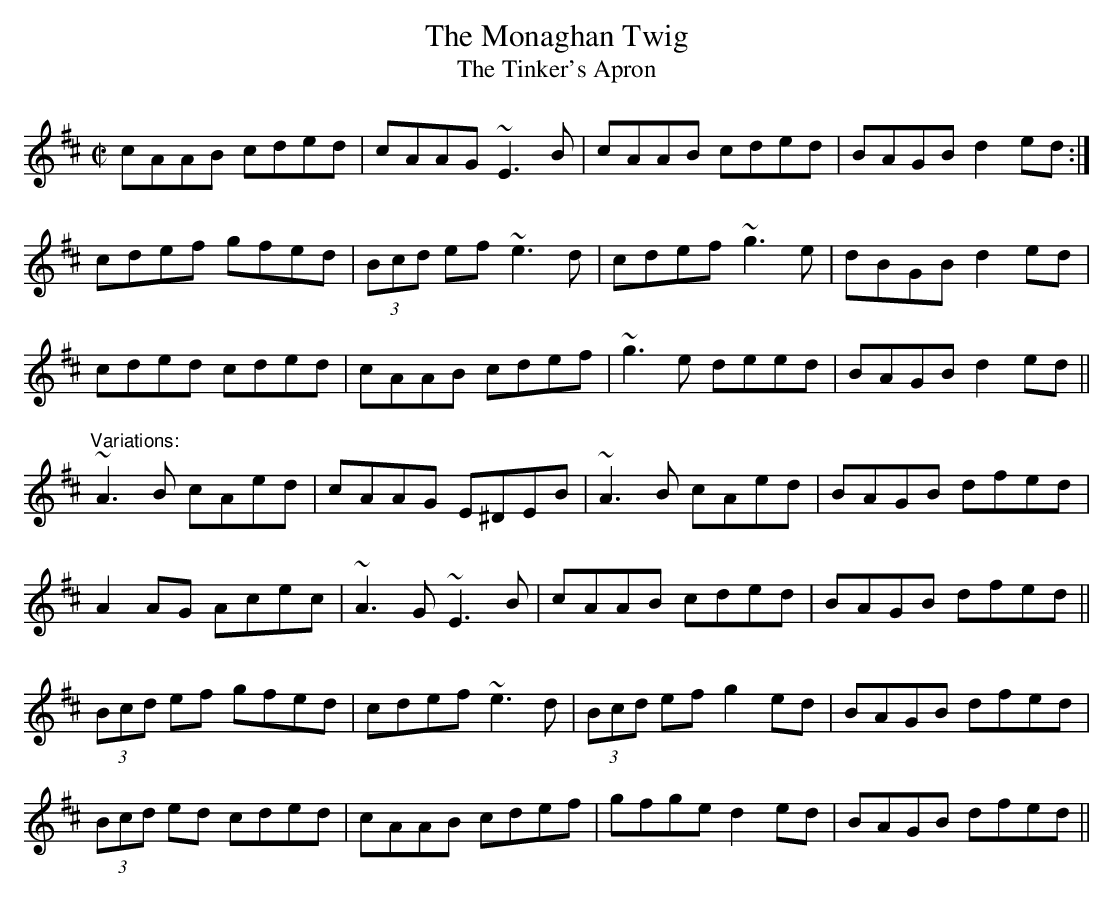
X:1
T:Monaghan Twig, The
T:Tinker's Apron, The
M:C|
K:Amix
cAAB cded|cAAG ~E3B|cAAB cded|BAGB d2ed:|
cdef gfed|(3Bcd ef ~e3d|cdef ~g3e|dBGB d2ed|
cded cded|cAAB cdef|~g3e deed|BAGB d2ed||
"Variations:"
~A3B cAed|cAAG E^DEB|~A3B cAed|BAGB dfed|
A2AG Acec|~A3G ~E3B|cAAB cded|BAGB dfed||
(3Bcd ef gfed|cdef ~e3d|(3Bcd ef g2ed|BAGB dfed|
(3Bcd ed cded|cAAB cdef|gfge d2ed|BAGB dfed||
